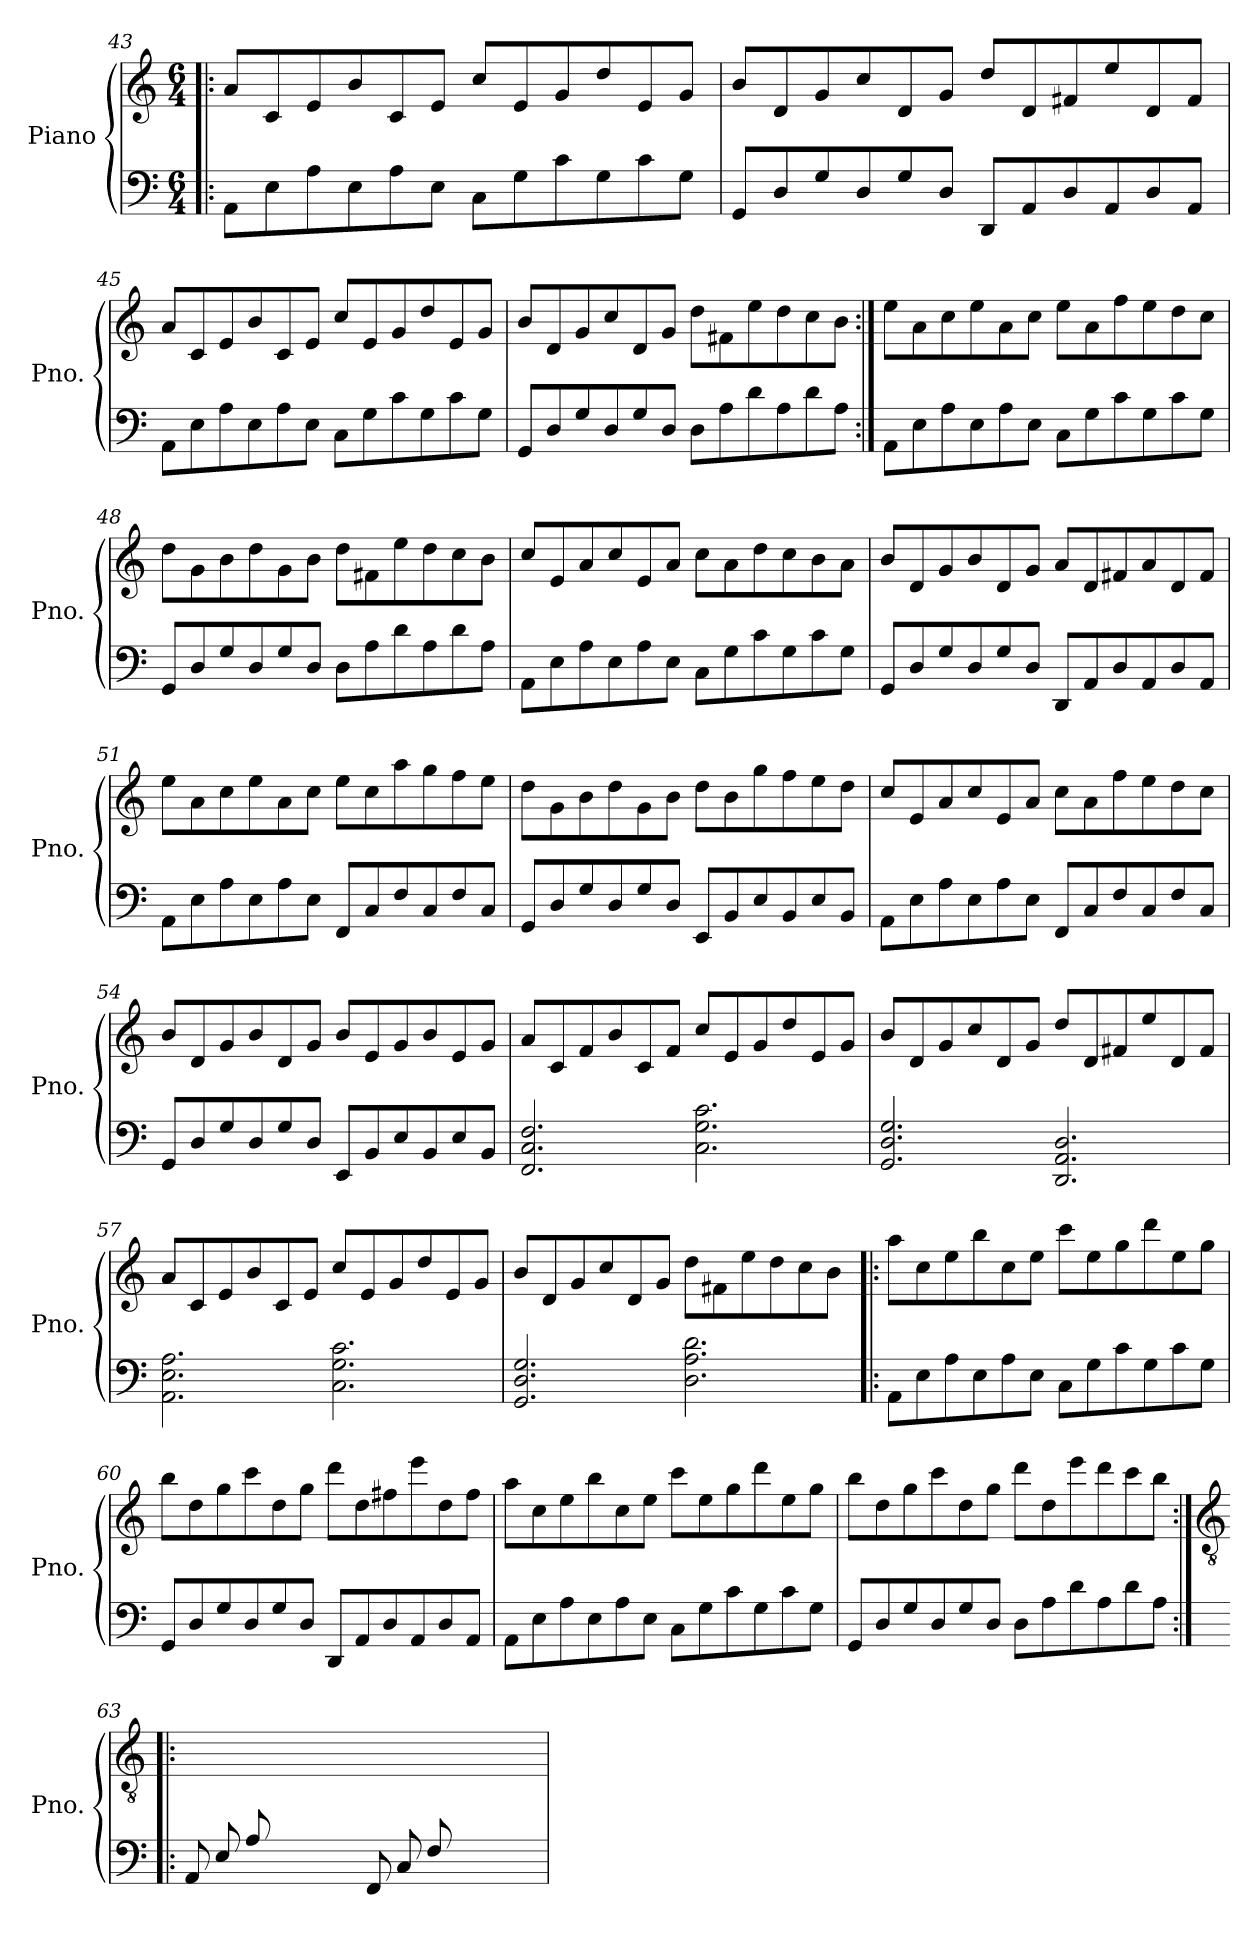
**kern	**kern
*part1	*part1
*staff2	*staff1
*I"Piano	*
*I'Pno.	*
!!LO:LB:g=z
*clefF4	*clefG2
*k[]	*k[]
*M6/4	*M6/4
*MM190	*MM190
=43!|:	=43!|:
8AA\L	8a/L
8E\	8c/
8A\	8e/
8E\	8b/
8A\	8c/
8E\J	8e/J
8C\L	8cc/L
8G\	8e/
8c\	8g/
8G\	8dd/
8c\	8e/
8G\J	8g/J
=44	=44
8GG/L	8b/L
8D/	8d/
8G/	8g/
8D/	8cc/
8G/	8d/
8D/J	8g/J
8DD/L	8dd/L
8AA/	8d/
8D/	8f#X/
8AA/	8ee/
8D/	8d/
8AA/J	8f#/J
=45	=45
8AA\L	8a/L
8E\	8c/
8A\	8e/
8E\	8b/
8A\	8c/
8E\J	8e/J
8C\L	8cc/L
8G\	8e/
8c\	8g/
8G\	8dd/
8c\	8e/
8G\J	8g/J
=46	=46
8GG/L	8b/L
8D/	8d/
8G/	8g/
8D/	8cc/
8G/	8d/
8D/J	8g/J
8D\L	8dd\L
8A\	8f#X\
8d\	8ee\
8A\	8dd\
8d\	8cc\
8A\J	8b\J
!!LO:LB:g=z
=47:|!	=47:|!
8AA\L	8ee\L
8E\	8a\
8A\	8cc\
8E\	8ee\
8A\	8a\
8E\J	8cc\J
8C\L	8ee\L
8G\	8a\
8c\	8ff\
8G\	8ee\
8c\	8dd\
8G\J	8cc\J
=48	=48
8GG/L	8dd\L
8D/	8g\
8G/	8b\
8D/	8dd\
8G/	8g\
8D/J	8b\J
8D\L	8dd\L
8A\	8f#X\
8d\	8ee\
8A\	8dd\
8d\	8cc\
8A\J	8b\J
=49	=49
8AA\L	8cc/L
8E\	8e/
8A\	8a/
8E\	8cc/
8A\	8e/
8E\J	8a/J
8C\L	8cc\L
8G\	8a\
8c\	8dd\
8G\	8cc\
8c\	8b\
8G\J	8a\J
=50	=50
8GG/L	8b/L
8D/	8d/
8G/	8g/
8D/	8b/
8G/	8d/
8D/J	8g/J
8DD/L	8a/L
8AA/	8d/
8D/	8f#X/
8AA/	8a/
8D/	8d/
8AA/J	8f#/J
!!LO:LB:g=z
=51	=51
8AA\L	8ee\L
8E\	8a\
8A\	8cc\
8E\	8ee\
8A\	8a\
8E\J	8cc\J
8FF/L	8ee\L
8C/	8cc\
8F/	8aa\
8C/	8gg\
8F/	8ff\
8C/J	8ee\J
=52	=52
8GG/L	8dd\L
8D/	8g\
8G/	8b\
8D/	8dd\
8G/	8g\
8D/J	8b\J
8EE/L	8dd\L
8BB/	8b\
8E/	8gg\
8BB/	8ff\
8E/	8ee\
8BB/J	8dd\J
=53	=53
8AA\L	8cc/L
8E\	8e/
8A\	8a/
8E\	8cc/
8A\	8e/
8E\J	8a/J
8FF/L	8cc\L
8C/	8a\
8F/	8ff\
8C/	8ee\
8F/	8dd\
8C/J	8cc\J
=54	=54
8GG/L	8b/L
8D/	8d/
8G/	8g/
8D/	8b/
8G/	8d/
8D/J	8g/J
8EE/L	8b/L
8BB/	8e/
8E/	8g/
8BB/	8b/
8E/	8e/
8BB/J	8g/J
!!LO:LB:g=z
=55	=55
2.FF/ 2.C/ 2.F/	8a/L
.	8c/
.	8f/
.	8b/
.	8c/
.	8f/J
2.C\ 2.G\ 2.c\	8cc/L
.	8e/
.	8g/
.	8dd/
.	8e/
.	8g/J
=56	=56
2.GG/ 2.D/ 2.G/	8b/L
.	8d/
.	8g/
.	8cc/
.	8d/
.	8g/J
2.DD/ 2.AA/ 2.D/	8dd/L
.	8d/
.	8f#X/
.	8ee/
.	8d/
.	8f#/J
=57	=57
2.AA\ 2.E\ 2.A\	8a/L
.	8c/
.	8e/
.	8b/
.	8c/
.	8e/J
2.C\ 2.G\ 2.c\	8cc/L
.	8e/
.	8g/
.	8dd/
.	8e/
.	8g/J
=58	=58
2.GG/ 2.D/ 2.G/	8b/L
.	8d/
.	8g/
.	8cc/
.	8d/
.	8g/J
2.D\ 2.A\ 2.d\	8dd\L
.	8f#X\
.	8ee\
.	8dd\
.	8cc\
.	8b\J
!!LO:LB:g=z
=59!|:	=59!|:
8AA\L	8aa\L
8E\	8cc\
8A\	8ee\
8E\	8bb\
8A\	8cc\
8E\J	8ee\J
8C\L	8ccc\L
8G\	8ee\
8c\	8gg\
8G\	8ddd\
8c\	8ee\
8G\J	8gg\J
=60	=60
8GG/L	8bb\L
8D/	8dd\
8G/	8gg\
8D/	8ccc\
8G/	8dd\
8D/J	8gg\J
8DD/L	8ddd\L
8AA/	8dd\
8D/	8ff#X\
8AA/	8eee\
8D/	8dd\
8AA/J	8ff#\J
=61	=61
8AA\L	8aa\L
8E\	8cc\
8A\	8ee\
8E\	8bb\
8A\	8cc\
8E\J	8ee\J
8C\L	8ccc\L
8G\	8ee\
8c\	8gg\
8G\	8ddd\
8c\	8ee\
8G\J	8gg\J
=62	=62
8GG/L	8bb\L
8D/	8dd\
8G/	8gg\
8D/	8ccc\
8G/	8dd\
8D/J	8gg\J
8D\L	8ddd\L
8A\	8dd\
8d\	8eee\
8A\	8ddd\
8d\	8ccc\
8A\J	8bb\J
!!LO:PB:g=z
=63:|!|:	=63:|!|:
*	*clefGv2
*	*^
8AA/L	1.ryy	4.ryy
8E/	.	.
8A/	.	.
4.ryy	.	8B\
.	.	8c\
.	.	8e\J
8FF/L	.	4.ryy
8C/	.	.
8F/	.	.
4.ryy	.	8G\
.	.	8A\
.	.	8e\J
*	*v	*v
=	=
*-	*-
